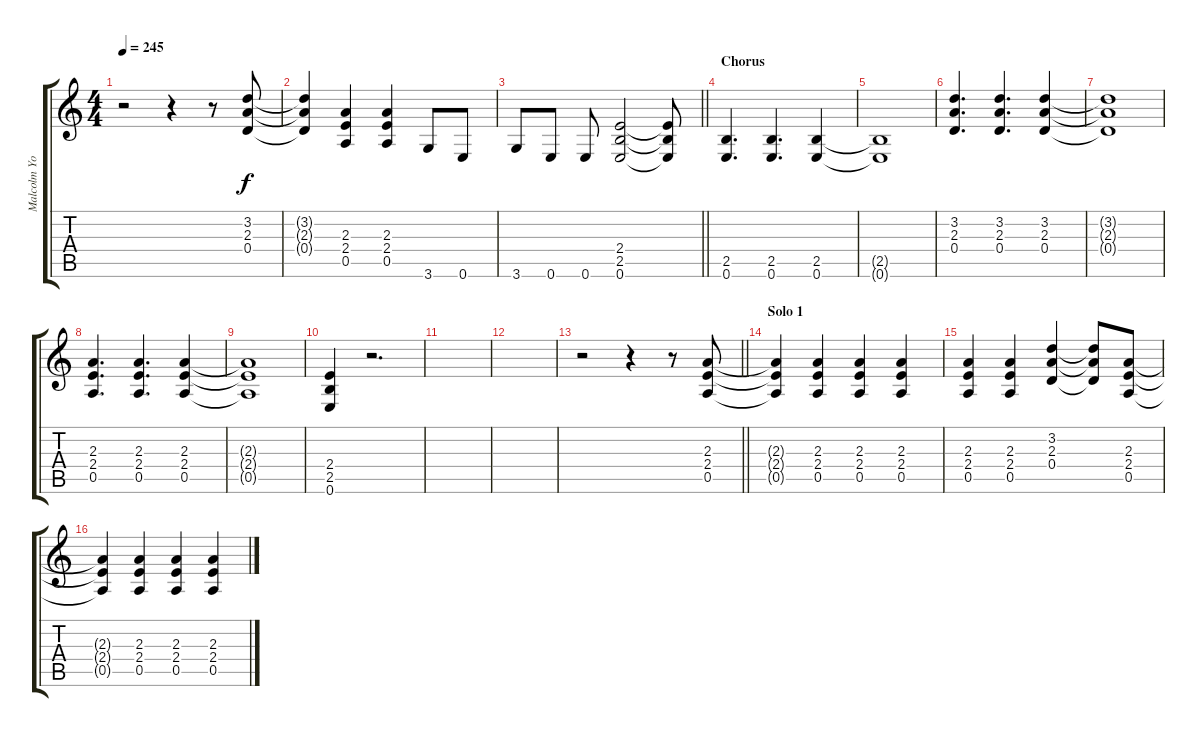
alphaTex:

\track ("Malcolm Young" "Malcolm Yo") {instrument overdrivenguitar}
\staff {score tabs}
\tuning (E4 B3 G3 D3 A2 E2) {hide}
\ts (4 4)
\tempo 245
\clef g2
\ks c
r.2{dy f} r.4 r.8 (3.2 2.3 0.4).8 |
(3.2{t} 2.3{t} 0.4{t}).4 (2.3 2.4 0.5).4 (2.3 2.4 0.5).4 3.6.8 0.6.8 |
\barLineRight lightlight
3.6.8 0.6.8 0.6.8 (2.4 2.5 0.6).2 (2.4{t} 2.5{t} 0.6{t}).8 |
\section ("" "Chorus")
(2.5 0.6).4{d} (2.5 0.6).4{d} (2.5 0.6).4 |
(2.5{t} 0.6{t}).1 |
(3.2 2.3 0.4).4{d} (3.2 2.3 0.4).4{d} (3.2 2.3 0.4).4 |
(3.2{t} 2.3{t} 0.4{t}).1 |
(2.3 2.4 0.5).4{d} (2.3 2.4 0.5).4{d} (2.3 2.4 0.5).4 |
(2.3{t} 2.4{t} 0.5{t}).1 |
(2.4 2.5 0.6).4 r.2{d} |
|
|
\barLineRight lightlight
r.2 r.4 r.8 (2.3 2.4 0.5).8 |
\section ("" "Solo 1")
(2.3{t} 2.4{t} 0.5{t}).4 (2.3 2.4 0.5).4 (2.3 2.4 0.5).4 (2.3 2.4 0.5).4 |
(2.3 2.4 0.5).4 (2.3 2.4 0.5).4 (3.2 2.3 0.4).4 (3.2{t} 2.3{t} 0.4{t}).8 (2.3 2.4 0.5).8 |
(2.3{t} 2.4{t} 0.5{t}).4 (2.3 2.4 0.5).4 (2.3 2.4 0.5).4 (2.3 2.4 0.5).4
